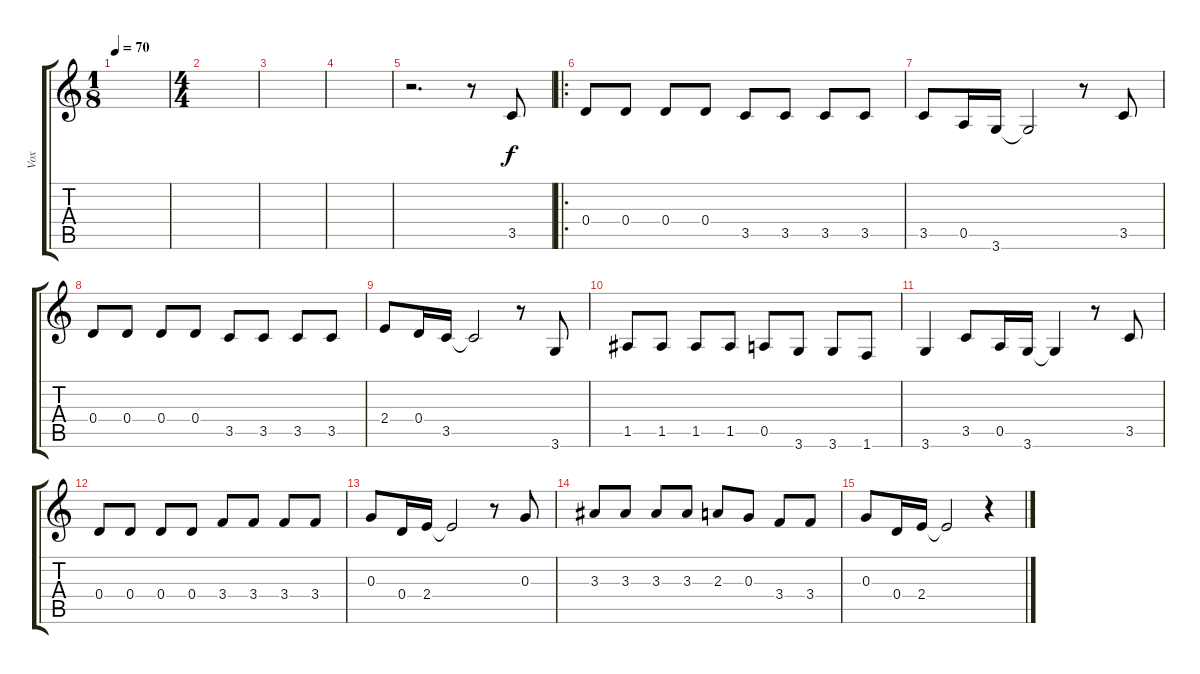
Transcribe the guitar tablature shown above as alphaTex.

\track ("Vox" "Vox") {instrument fretlessbass}
\staff {score tabs}
\tuning (E4 B3 G3 D3 A2 E2) {hide}
\ts (1 8)
\tempo 70
\clef g2
\ks c
|
\ts (4 4)
|
|
|
r.2{d} r.8 3.5.8 |
\ro
0.4.8 0.4.8 0.4.8 0.4.8 3.5.8 3.5.8 3.5.8 3.5.8 |
3.5.8 0.5.16 3.6.16 3.6{t}.2 r.8 3.5.8 |
0.4.8 0.4.8 0.4.8 0.4.8 3.5.8 3.5.8 3.5.8 3.5.8 |
2.4.8 0.4.16 3.5.16 3.5{t}.2 r.8 3.6.8 |
1.5.8 1.5.8 1.5.8 1.5.8 0.5.8 3.6.8 3.6.8 1.6.8 |
3.6.4 3.5.8 0.5.16 3.6.16 3.6{t}.4 r.8 3.5.8 |
0.4.8 0.4.8 0.4.8 0.4.8 3.4.8 3.4.8 3.4.8 3.4.8 |
0.3.8 0.4.16 2.4.16 2.4{t}.2 r.8 0.3.8 |
3.3.8 3.3.8 3.3.8 3.3.8 2.3.8 0.3.8 3.4.8 3.4.8 |
0.3.8 0.4.16 2.4.16 2.4{t}.2 r.4
